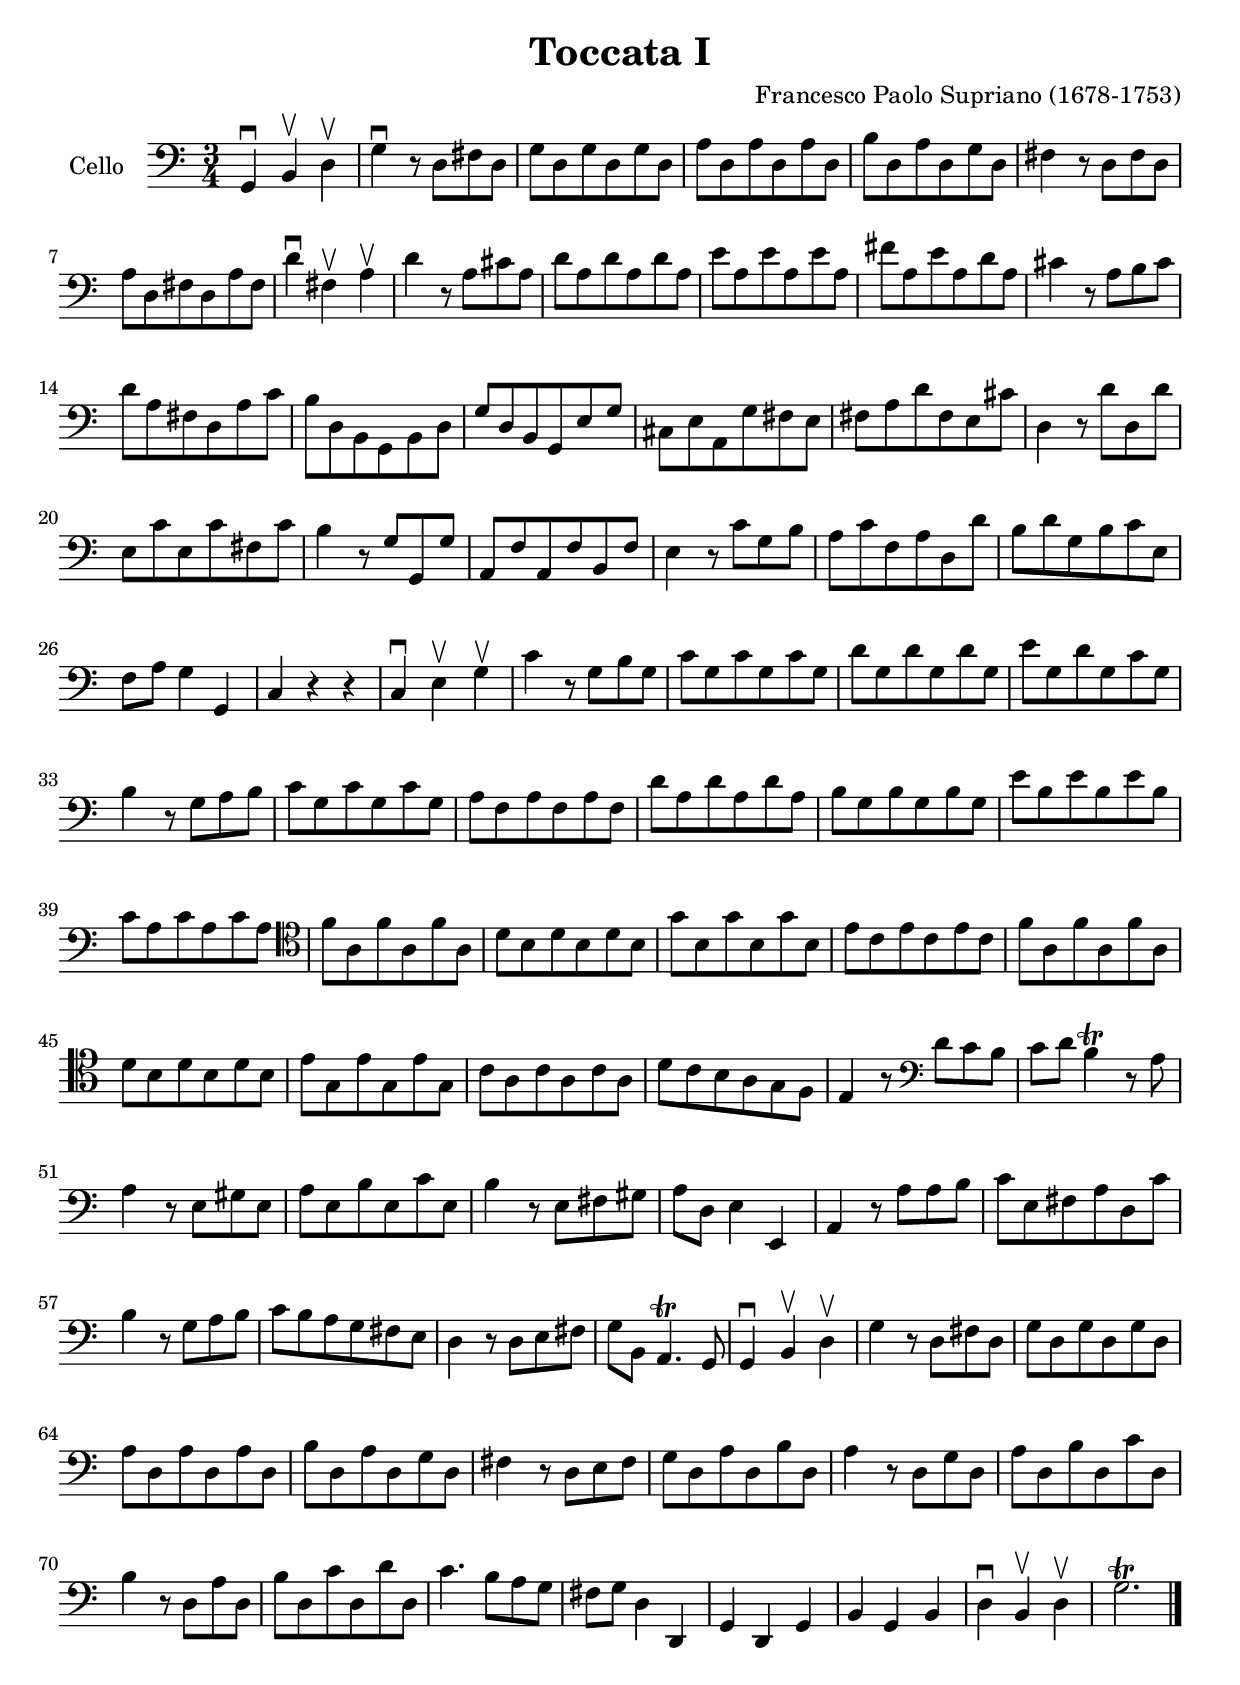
#(set-global-staff-size 21)

\version "2.18.2"
\header {
  title = "Toccata I"
  composer = "Francesco Paolo Supriano (1678-1753)"
}

\score {
  \new Staff
   \with {instrumentName = #"Cello "}
   {
   \language "italiano"
   \override Hairpin.to-barline = ##f
   \time 3/4
   \key do \major
   \clef bass
   sol,4\downbow si,4\upbow re4\upbow                              % 1
   sol4\downbow r8 re8 fad8 re8                                    % 2
   sol8 re8 sol8 re8 sol8 re8                                      % 3
   la8 re8 la8 re8 la8 re8                                         % 4
   si8 re8 la8 re8 sol8 re8                                        % 5
   fad4 r8 re8 fad8 re8                                            % 6
   la8 re8 fad8 re8 la8 fad8                                       % 7
   re'4\downbow fad4\upbow la4\upbow                               % 8
   re'4 r8 la8 dod'8 la8                                           % 9
   re'8 la8 re'8 la8 re'8 la8                                      % 10
   mi'8 la8 mi'8 la8 mi'8 la8                                      % 11
   fad'8 la8 mi'8 la8 re'8 la8                                     % 12
   dod'4 r8 la8 si8 dod'8                                          % 13
   re'8 la8 fad8 re8 la8 do'8                                      % 14
   si8 re8 si,8 sol,8 si,8 re8                                     % 15
   sol8 re8 si,8 sol,8 mi8 sol8                                    % 16
   dod8 mi8 la,8 sol8 fad8 mi8                                     % 17
   fad8 la8 re'8 fad8 mi8 dod'8                                    % 18
   re4 r8 re'8 re8 re'8                                            % 19
   mi8 do'8 mi8 do'8 fad8 do'8                                     % 20
   si4 r8 sol8 sol,8 sol8                                          % 21
   la,8 fa8 la,8 fa8 si,8 fa8                                      % 22
   mi4 r8 do'8 sol8 si8                                            % 23
   la8 do'8 fa8 la8 re8 re'8                                       % 24
   si8 re'8 sol8 si8 do'8 mi8                                      % 25
   fa8 la8 sol4 sol,4                                              % 26
   do4 r4 r4                                                       % 27
   do4\downbow mi4\upbow sol4\upbow                                % 28
   do'4 r8 sol8 si8 sol8                                           % 29
   do'8 sol8 do'8 sol8 do'8 sol8                                   % 30
   re'8 sol8 re'8 sol8 re'8 sol8                                   % 31
   mi'8 sol8 re'8 sol8 do'8 sol8                                   % 32
   si4 r8 sol8 la8 si8                                             % 33
   do'8 sol8 do'8 sol8 do'8 sol8                                   % 34
   la8 fa8 la8 fa8 la8 fa8                                         % 35
   re'8 la8 re'8 la8 re'8 la8                                      % 36
   si8 sol8 si8 sol8 si8 sol8                                      % 37
   mi'8 si8 mi'8 si8 mi'8 si8                                      % 38
   do'8 la8 do'8 la8 do'8 la8                                      % 39
   \clef tenor
   fa'8 la8 fa'8 la8 fa'8 la8                                      % 40
   re'8 si8 re'8 si8 re'8 si8                                      % 41
   sol'8 si8 sol'8 si8 sol'8 si8                                   % 42
   mi'8 do'8 mi'8 do'8 mi'8 do'8                                   % 43
   fa'8 la8 fa'8 la8 fa'8 la8                                      % 44
   re'8 si8 re'8 si8 re'8 si8                                      % 45
   mi'8 sol8 mi'8 sol8 mi'8 sol8                                   % 46
   do'8 la8 do'8 la8 do'8 la8                                      % 47
   re'8 do'8 si8 la8 sol8 fa8                                      % 48
   mi4 r8
   \clef bass
   re'8 do'8 si8                                                   % 49
   do'8 re'8 si4\trill r8 la8                                      % 50
   la4 r8 mi8 sold8 mi8                                            % 51
   la8 mi8 si8 mi8 do'8 mi8                                        % 52
   si4 r8 mi8 fad8 sold8                                           % 53
   la8 re8 mi4 mi,4                                                % 54
   la,4 r8 la8 la8 si8                                             % 55
   do'8 mi8 fad8 la8 re8 do'8                                      % 56
   si4 r8 sol8 la8 si8                                             % 57
   do'8 si8 la8 sol8 fad8 mi8                                      % 58
   re4 r8 re8 mi8 fad8                                             % 59
   sol8 si,8 la,4.\trill sol,8                                     % 60
   sol,4\downbow si,4\upbow re4\upbow                              % 61
   sol4 r8 re8 fad8 re8                                            % 62
   sol8 re8 sol8 re8 sol8 re8                                      % 63
   la8 re8 la8 re8 la8 re8                                         % 64
   si8 re8 la8 re8 sol8 re8                                        % 65
   fad4 r8 re8 mi8 fad8                                            % 66
   sol8 re8 la8 re8 si8 re8                                        % 67
   la4 r8 re8 sol8 re8                                             % 68
   la8 re8 si8 re8 do'8 re8                                        % 69
   si4 r8 re8 la8 re8                                              % 70
   si8 re8 do'8 re8 re'8 re8                                       % 71
   do'4. si8 la8 sol8                                              % 72
   fad8 sol8 re4 re,4                                              % 73
   sol,4 re,4 sol,4                                                % 74
   si,4 sol,4 si,4                                                 % 75
   re4\downbow si,4\upbow re4\upbow                                % 76
   sol2.\trill                                                     % 77
   \bar "|."
 }
}
